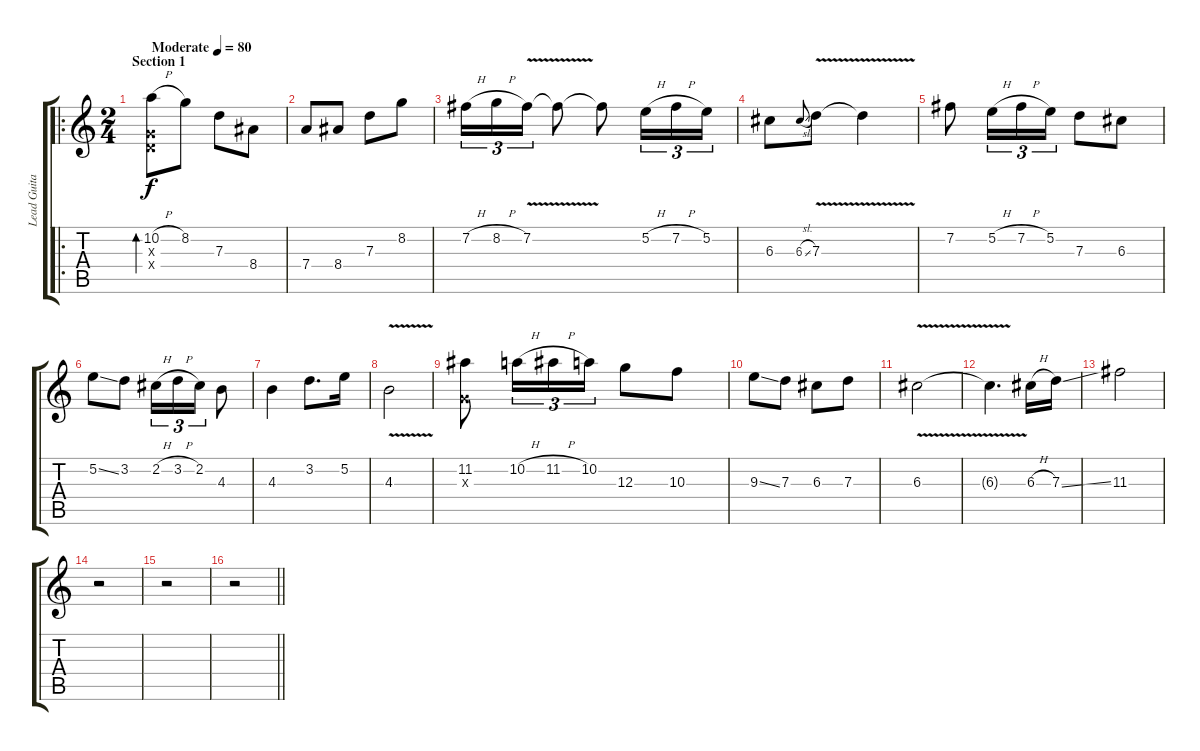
\track ("Lead Guitar" "Lead Guita") {instrument electricguitarjazz}
\staff {score tabs}
\tuning (E4 B3 G3 D3 A2 E2) {hide}
\ro
\ts (2 4)
\section ("" "Section 1")
\tempo (80 "Moderate")
\clef g2
\ks c
(10.2{h} 0.3{x} 0.4{x}).8{bd 120 dy f instrument electricguitarjazz} 8.2.8 7.3.8 8.4.8 |
7.4.8 8.4.8 7.3.8 8.2.8 |
7.2{h}.16{tu (3 2)} 8.2{h}.16{tu (3 2)} 7.2{v}.16{tu (3 2)} 7.2{t}.8 7.2{t}.8 5.2{h}.16{tu (3 2)} 7.2{h}.16{tu (3 2)} 5.2.16{tu (3 2)} |
6.3.8 6.3{sl}.8{gr onbeat} 7.3{v}.8 7.3{t}.4 |
7.2.8 5.2{h}.16{tu (3 2)} 7.2{h}.16{tu (3 2)} 5.2.16{tu (3 2)} 7.3.8 6.3.8 |
5.2{ss}.8 3.2.8 2.2{h}.16{tu (3 2)} 3.2{h}.16{tu (3 2)} 2.2.16{tu (3 2)} 4.3.8 |
4.3.4 3.2.8{d} 5.2.16 |
4.3{v}.2 |
(11.2 0.3{x}).8 10.2{h}.16{tu (3 2)} 11.2{h}.16{tu (3 2)} 10.2.16{tu (3 2)} 12.3.8 10.3.8 |
9.3{ss}.8 7.3.8 6.3.8 7.3.8 |
6.3{v}.2 |
6.3{t}.4{d} 6.3{h}.16 7.3{ss}.16 |
11.3.2 |
r.2 |
r.2 |
\barLineRight lightlight
r.2
